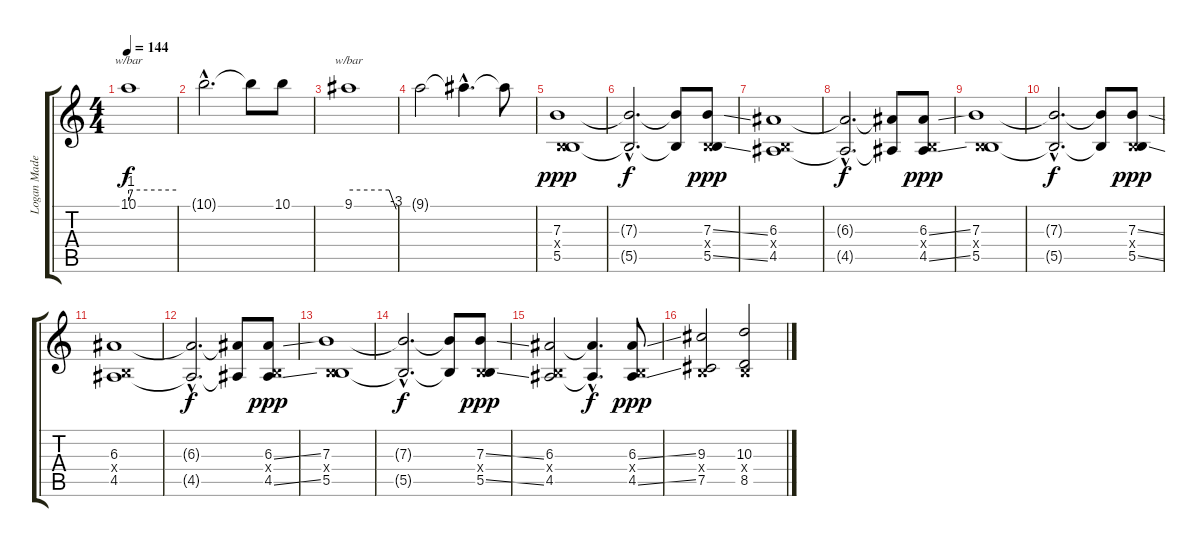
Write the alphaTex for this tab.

\track ("Logan Mader" "Logan Made") {instrument distortionguitar}
\staff {score tabs}
\tuning (Db4 Ab3 E3 B2 Gb2 B1) {hide}
\ts (4 4)
\tempo 144
\clef g2
\ks c
10.1.1{tbe (custom default 0 -4 5 0 60 0) dy f} |
10.1{hac t}.2{d} 10.1{t}.8 10.1.8 |
9.1.1{tbe (custom default 0 0 51 0 60 -12)} |
9.1{t}.2 9.1{hac t}.4{d} 9.1{t}.8 |
(7.3 0.4{x} 5.5).1{dy ppp balance 3} |
(7.3{hac t} 5.5{hac t}).2{d dy f} (7.3{t} 5.5{t}).8 (7.3{ss} 0.4{x} 5.5{ss}).8{dy ppp} |
(6.3 0.4{x} 4.5).1 |
(6.3{hac t} 4.5{hac t}).2{d dy f} (6.3{t} 4.5{t}).8 (6.3{ss} 0.4{x} 4.5{ss}).8{dy ppp} |
(7.3 0.4{x} 5.5).1 |
(7.3{hac t} 5.5{hac t}).2{d dy f} (7.3{t} 5.5{t}).8 (7.3{ss} 0.4{x} 5.5{ss}).8{dy ppp} |
(6.3 0.4{x} 4.5).1 |
(6.3{hac t} 4.5{hac t}).2{d dy f} (6.3{t} 4.5{t}).8 (6.3{ss} 0.4{x} 4.5{ss}).8{dy ppp} |
(7.3 0.4{x} 5.5).1 |
(7.3{hac t} 5.5{hac t}).2{d dy f} (7.3{t} 5.5{t}).8 (7.3{ss} 0.4{x} 5.5{ss}).8{dy ppp} |
(6.3 0.4{x} 4.5).2 (6.3{hac t} 4.5{hac t}).4{d dy f} (6.3{ss} 0.4{x} 4.5{ss}).8{dy ppp} |
(9.3 0.4{x} 7.5).2 (10.3 0.4{x} 8.5).2
